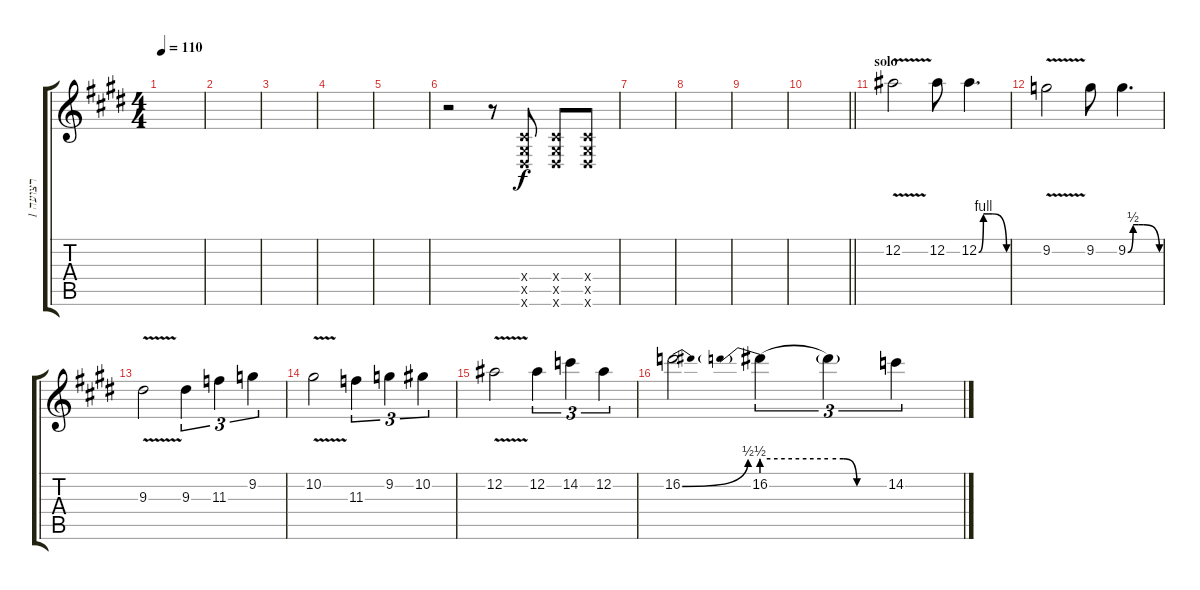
\track ("רצועה 1" "רצועה 1") {instrument overdrivenguitar}
\staff {score tabs}
\tuning (Eb4 Bb3 Gb3 Db3 Ab2 Eb2) {hide}
\ts (4 4)
\tempo 110
\clef g2
\ks e
|
|
|
|
|
r.2 r.8 (0.4{x} 0.5{x} 0.6{x}).8 (0.4{x} 0.5{x} 0.6{x}).8 (0.4{x} 0.5{x} 0.6{x}).8 |
|
|
|
\barLineRight lightlight
|
\section ("" "solo")
12.2{v}.2 12.2.8 12.2{be (custom 0 0 10 4 20 4 30 4 60 0)}.4{d} |
9.2{v}.2 9.2.8 9.2{be (custom 0 0 10 2 20 2 30 2 60 0)}.4{d} |
9.3{v}.2 9.3.4{tu (3 2)} 11.3.4{tu (3 2)} 9.2.4{tu (3 2)} |
10.2{v}.2 11.3.4{tu (3 2)} 9.2.4{tu (3 2)} 10.2.4{tu (3 2)} |
12.2{v}.2 12.2.4{tu (3 2)} 14.2.4{tu (3 2)} 12.2.4{tu (3 2)} |
16.2{be (bend 0 0 60 2)}.2 16.2{be (prebend 0 2 60 2)}.4{tu (3 2)} 16.2{be (custom 0 2 15 2 30 0 60 0) t}.4{tu (3 2)} 14.2.4{tu (3 2)}
